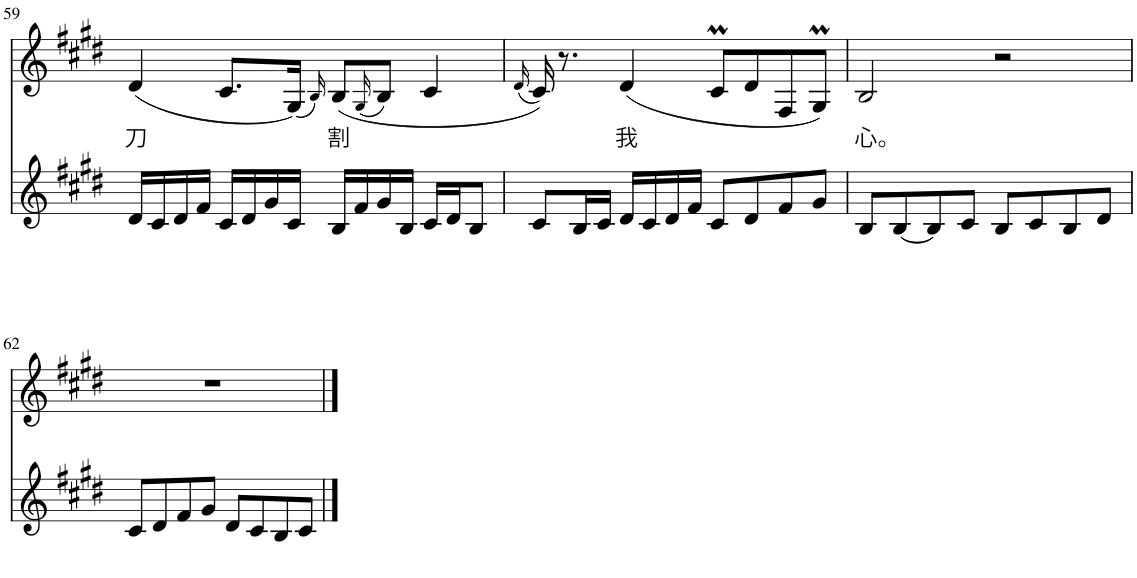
**kern	**kern	**text
*part2	*part1	*part1
*staff2	*staff1	*staff1
*I"Piano	*I"Piano	*
*I'Pno	*I'Pno	*
!!LO:PB:g=z
*clefG2	*clefG2	*
*k[f#c#g#d#]	*k[f#c#g#d#]	*
*M4/4	*M4/4	*
=59	=59	=59
!	!	!LO:LY:b
16d#/LL	(4d#/	刀
16c#/	.	.
16d#/	.	.
16f#/JJ	.	.
16c#/LL	8.c#/L	.
16d#/	.	.
16g#/	.	.
16c#/JJ	(16G#/Jk)	.
.	16qB/)	.
!	!	!LO:LY:b
16B/LL	(8B/L	割
16f#/	.	.
.	(16qG#/	.
16g#/	8B/J)	.
16B/JJ	.	.
16c#/LL	4c#/	.
16d#/J	.	.
8B/J	.	.
=60	=60	=60
.	(16qd#/	.
8c#/L	16c#/))	.
.	8.r	.
16B/L	.	.
16c#/JJ	.	.
!	!	!LO:LY:b
16d#/LL	(4d#/	我
16c#/	.	.
16d#/	.	.
16f#/JJ	.	.
8c#/L	8c#M/L	.
8d#/	8d#/	.
8f#/	8F#/	.
8g#/J	8G#m/J)	.
=61	=61	=61
!	!	!LO:LY:b
8B/L	2B/	心。
[8B/	.	.
8B/]	.	.
8c#/J	.	.
8B/L	2r	.
8c#/	.	.
8B/	.	.
8d#/J	.	.
!!LO:LB:g=z
=62	=62	=62
8c#/L	1r	.
8d#/	.	.
8f#/	.	.
8g#/J	.	.
8d#/L	.	.
8c#/	.	.
8B/	.	.
8c#/J	.	.
==	==	==
*-	*-	*-
